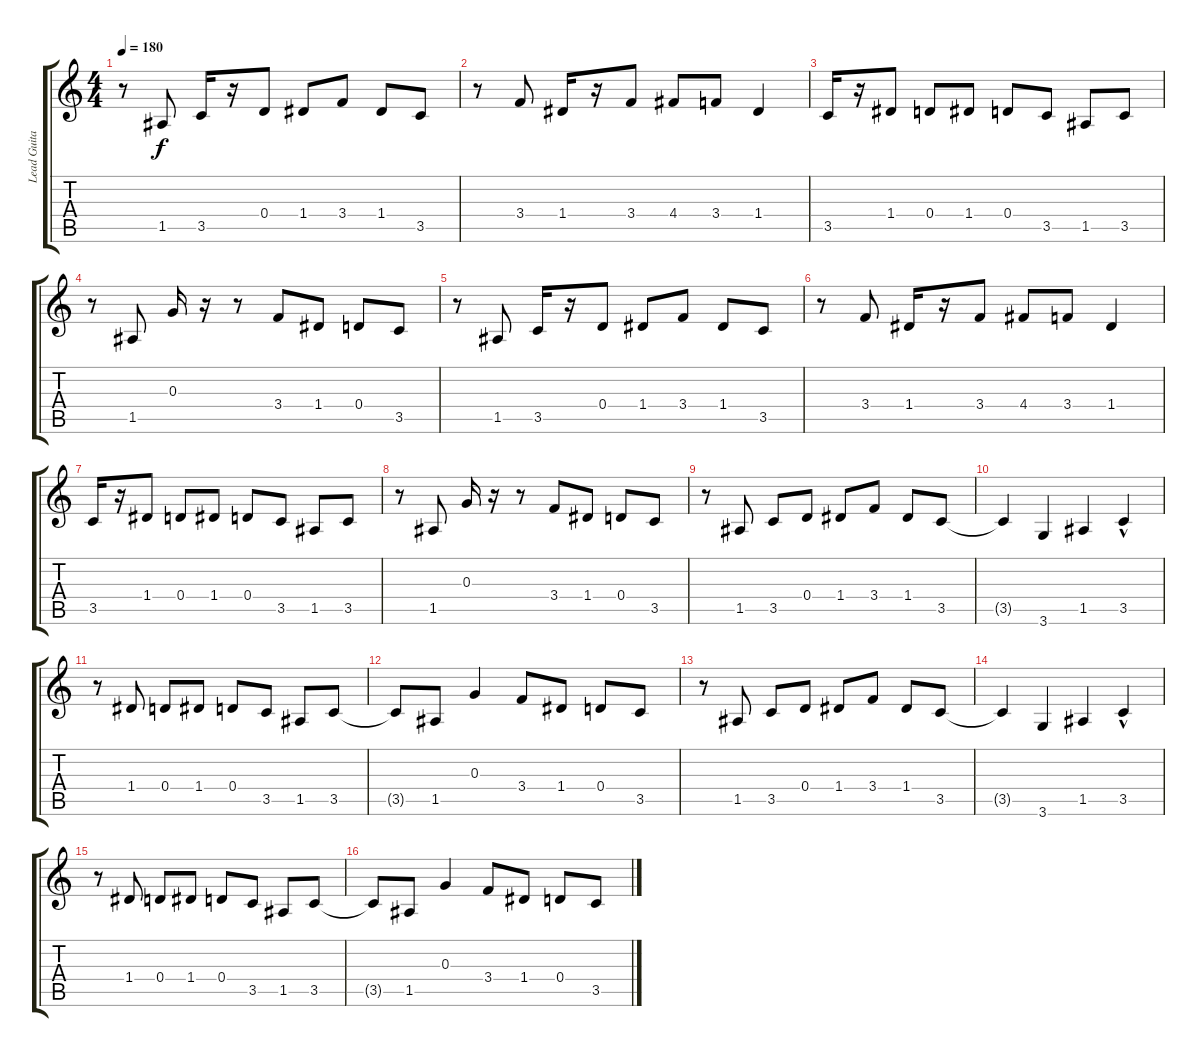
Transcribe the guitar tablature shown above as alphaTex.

\track ("Lead Guitar" "Lead Guita") {instrument overdrivenguitar}
\staff {score tabs}
\tuning (E4 B3 G3 D3 A2 E2) {hide}
\ts (4 4)
\tempo 180
\clef g2
\ks c
r.8{dy f} 1.5.8 3.5.16 r.16 0.4.8 1.4.8 3.4.8 1.4.8 3.5.8 |
r.8 3.4.8 1.4.16 r.16 3.4.8 4.4.8 3.4.8 1.4.4 |
3.5.16 r.16 1.4.8 0.4.8 1.4.8 0.4.8 3.5.8 1.5.8 3.5.8 |
r.8 1.5.8 0.3.16 r.16 r.8 3.4.8 1.4.8 0.4.8 3.5.8 |
r.8 1.5.8 3.5.16 r.16 0.4.8 1.4.8 3.4.8 1.4.8 3.5.8 |
r.8 3.4.8 1.4.16 r.16 3.4.8 4.4.8 3.4.8 1.4.4 |
3.5.16 r.16 1.4.8 0.4.8 1.4.8 0.4.8 3.5.8 1.5.8 3.5.8 |
r.8 1.5.8 0.3.16 r.16 r.8 3.4.8 1.4.8 0.4.8 3.5.8 |
r.8 1.5.8 3.5.8 0.4.8 1.4.8 3.4.8 1.4.8 3.5.8 |
3.5{t}.4 3.6.4 1.5.4 3.5{hac}.4 |
r.8 1.4.8 0.4.8 1.4.8 0.4.8 3.5.8 1.5.8 3.5.8 |
3.5{t}.8 1.5.8 0.3.4 3.4.8 1.4.8 0.4.8 3.5.8 |
r.8 1.5.8 3.5.8 0.4.8 1.4.8 3.4.8 1.4.8 3.5.8 |
3.5{t}.4 3.6.4 1.5.4 3.5{hac}.4 |
r.8 1.4.8 0.4.8 1.4.8 0.4.8 3.5.8 1.5.8 3.5.8 |
3.5{t}.8 1.5.8 0.3.4 3.4.8 1.4.8 0.4.8 3.5.8
